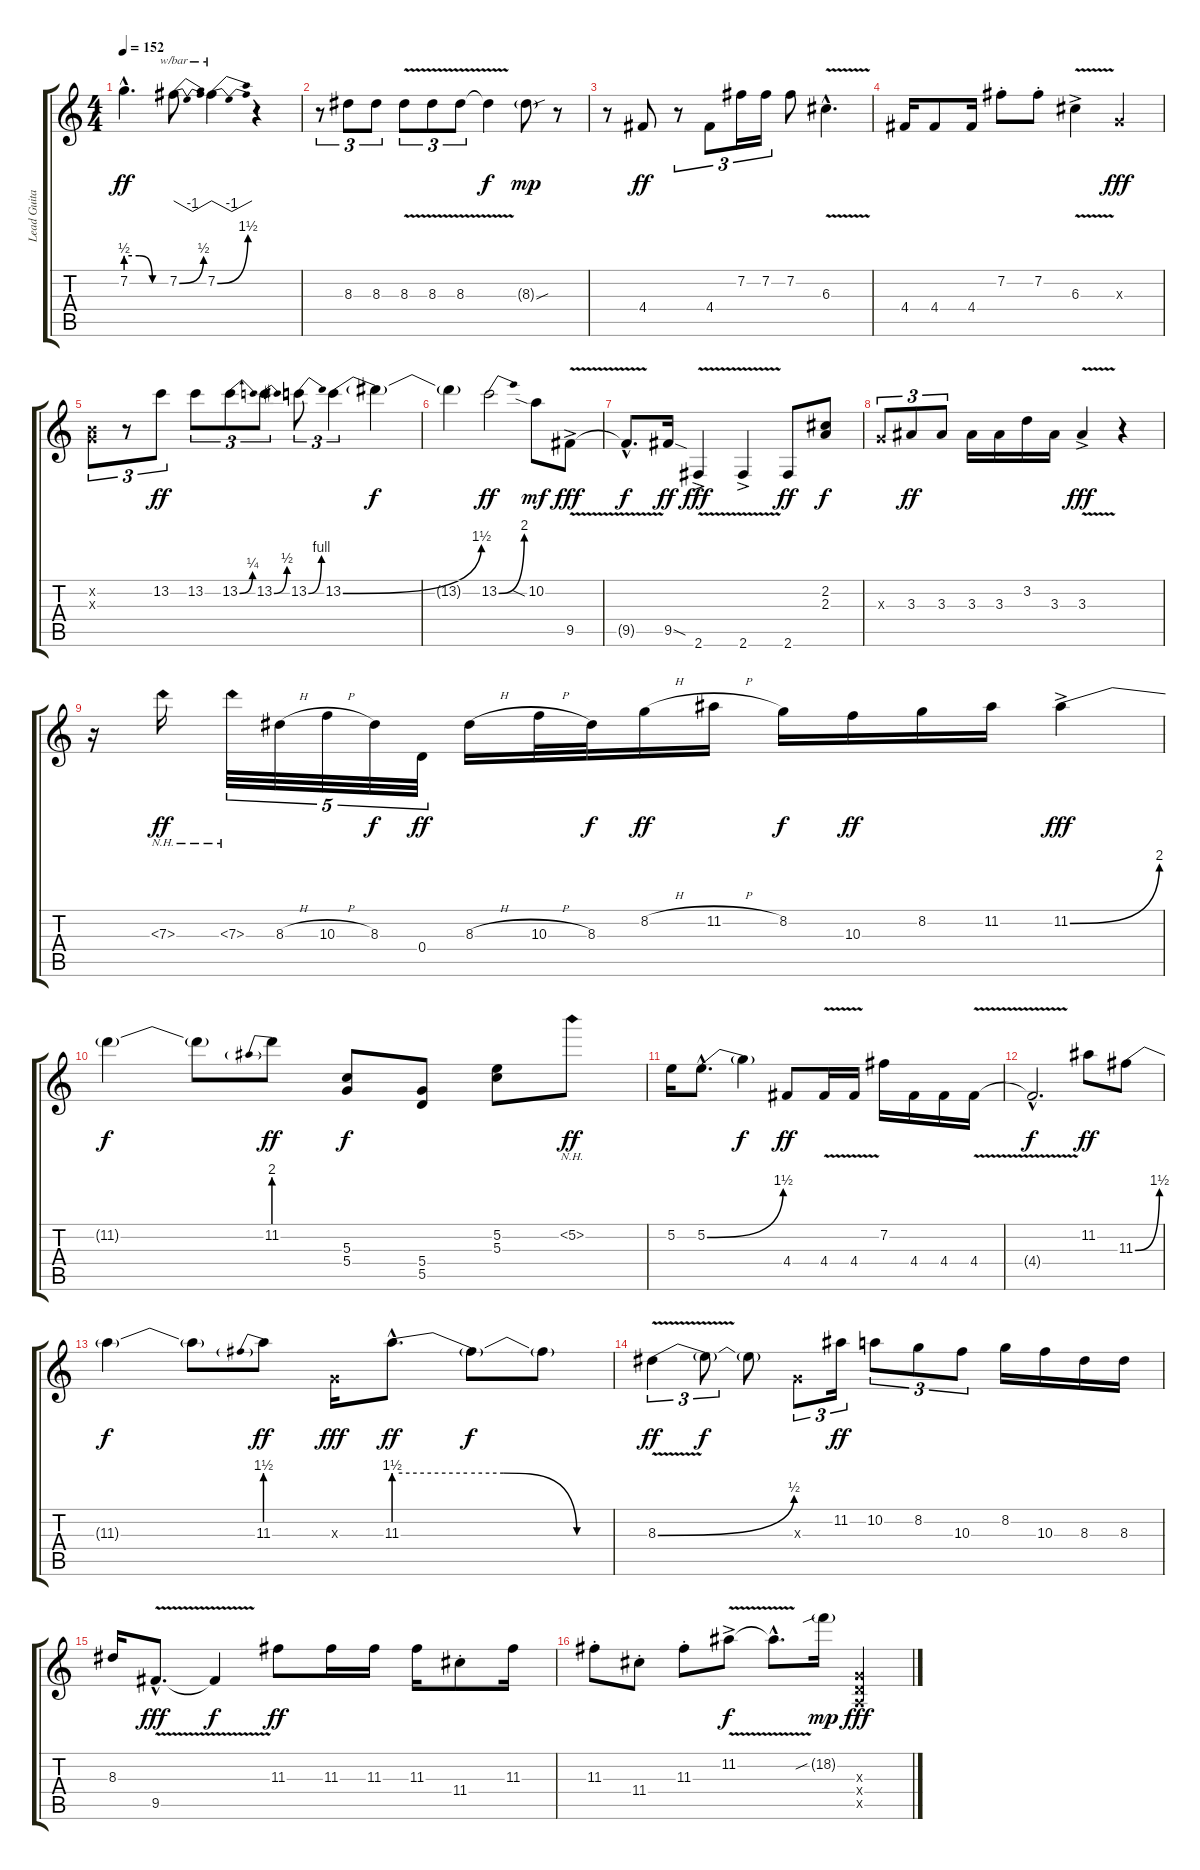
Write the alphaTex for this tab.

\track ("Lead Guitar" "Lead Guita") {instrument distortionguitar}
\staff {score tabs}
\tuning (E4 B3 G3 D3 A2 E2) {hide}
\ts (4 4)
\tempo 152
\clef g2
\ks c
7.2{be (custom 0 2 20 2 40 0 60 0) hac}.4{d dy ff} 7.2{be (bend 0 0 60 2)}.8{tbe (dip default 0 0 30 -4 60 0)} 7.2{be (bend 0 0 60 6)}.4{tbe (dip default 0 0 30 -4 60 0)} r.4 |
r.8{tu (3 2)} 8.3.8{tu (3 2)} 8.3.8{tu (3 2)} 8.3{v}.8{tu (3 2)} 8.3{v}.8{tu (3 2)} 8.3{v}.8{tu (3 2)} 8.3{t}.4{dy f} 8.3{sou g}.8{dy mp} r.8 |
r.8 4.4.8{dy ff} r.8{tu (3 2)} 4.4.8{tu (3 2)} 7.2.16{tu (3 2)} 7.2.16{tu (3 2)} 7.2.8 6.3{v hac}.4{d} |
4.4.16 4.4.8 4.4.16 7.2{st}.8 7.2{st}.8 6.3{v ac}.4 0.3{x}.4{dy fff} |
(0.2{x} 0.3{x}).8{tu (3 2)} r.8{tu (3 2)} 13.2.8{tu (3 2) dy ff} 13.2.8{tu (3 2)} 13.2{be (bend 0 0 60 1)}.8{tu (3 2)} 13.2{be (bend 0 0 60 2)}.8{tu (3 2)} 13.2{be (bend 0 0 60 4)}.8{tu (3 2)} 13.2{be (bend 0 0 60 6)}.4{tu (3 2)} 13.2{t}.4{dy f} |
13.2{t}.4 13.2{be (bend 0 0 60 8)}.2{dy ff} 10.2{sia}.8{dy mf} 9.5{v ac}.8{dy fff} |
9.5{hac t}.8{d dy f} 9.5{sod}.16{dy ff} 2.6{v ac}.4{dy fff} 2.6{v ac}.4 2.6.8{dy ff instrument guitarfretnoise} (2.2 2.3).8{dy f} |
0.3{x}.8{tu (3 2) volume 16 instrument distortionguitar} 3.3.8{tu (3 2) dy ff} 3.3.8{tu (3 2)} 3.3.16 3.3.16 3.2.16 3.3.16 3.3{v ac}.4{dy fff} r.4 |
r.16 7.3{nh}.16{dy ff} 7.3{nh}.32{tu (5 4)} 8.3{h}.32{tu (5 4)} 10.3{h}.32{tu (5 4)} 8.3.32{tu (5 4) dy f} 0.4.32{tu (5 4) dy ff} 8.3{h}.16 10.3{h}.32 8.3.32{dy f} 8.2{h}.16{dy ff} 11.2{h}.16 8.2.16{dy f} 10.3.16{dy ff} 8.2.16 11.2.16 11.2{be (bend 0 0 60 8) ac}.4{dy fff} |
11.2{t}.4{dy f} 11.2{t}.8 11.2{be (prebend 0 8 60 8)}.8{dy ff} (5.3 5.4).8{dy f instrument guitarfretnoise} (5.4 5.5).8 (5.2 5.3).8 5.2{nh}.8{dy ff volume 16 instrument distortionguitar} |
5.2.16 5.2{be (bend 0 0 60 6) hac}.8{d} 5.2{t}.4{dy f} 4.4.8{dy ff} 4.4{v}.16 4.4{v}.16 7.2.16 4.4.16 4.4.16 4.4{v}.16 |
4.4{hac t}.2{d dy f} 11.2.8{dy ff} 11.3{be (bend 0 0 60 6)}.8 |
11.3{t}.4{dy f} 11.3{t}.8 11.3{be (prebend 0 6 60 6)}.8{dy ff} 0.3{x}.16{dy fff} 11.3{be (custom 0 6 20 6 30 6 50 0 60 0) hac}.8{d dy ff} 11.3{t}.8{dy f} 11.3{t}.8 |
8.3{be (bend 0 0 60 2) v}.4{tu (3 2) dy ff} 8.3{t}.8{tu (3 2) dy f} 8.3{t}.8 0.3{x}.8{tu (3 2)} 11.2.16{tu (3 2) dy ff} 10.2.8{tu (3 2)} 8.2.8{tu (3 2)} 10.3.8{tu (3 2)} 8.2.16 10.3.16 8.3.16 8.3.16 |
8.3.16 9.5{v hac}.8{d dy fff} 9.5{t}.4{dy f} 11.3.8{dy ff} 11.3.16 11.3.16 11.3.16 11.4{st}.8 11.3.16 |
11.3{st}.8 11.4{st}.8 11.3{st}.8 11.2{v ac}.8{dy f} 11.2{hac t}.8{d} 18.2{sib g}.16{dy mp} (0.3{x} 0.4{x} 0.5{x}).4{dy fff}
